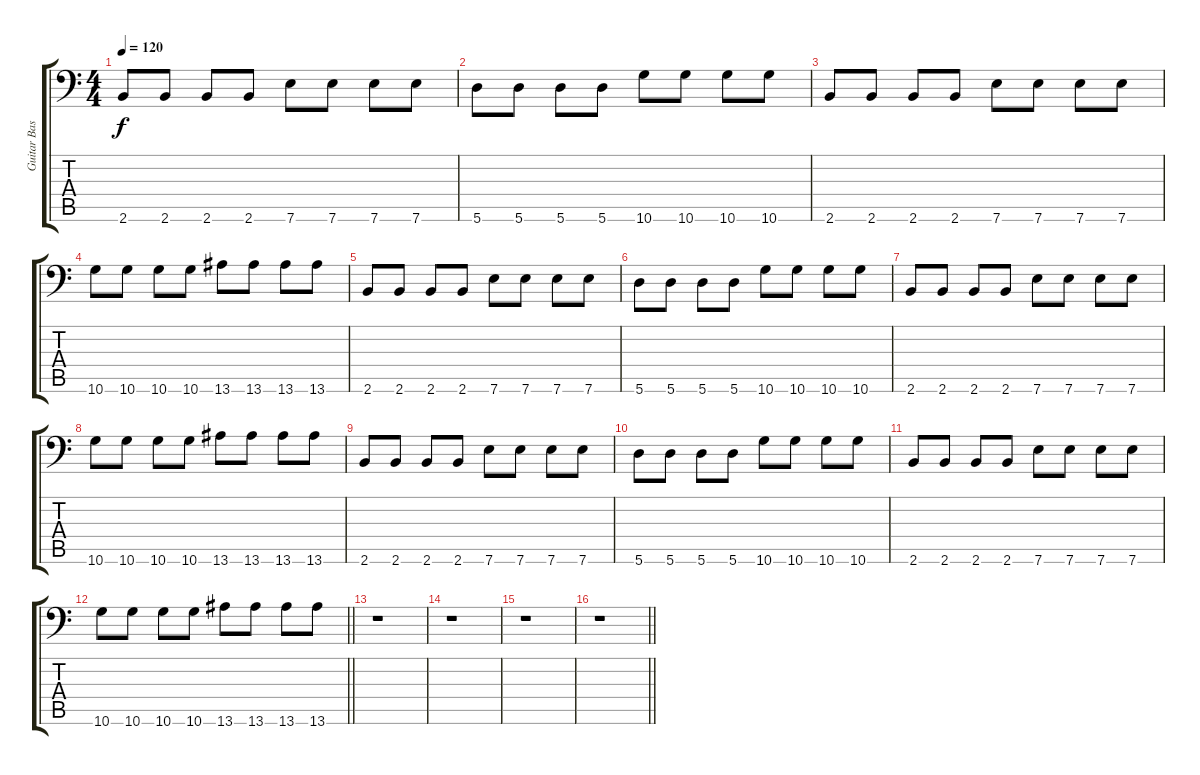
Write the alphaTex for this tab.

\track ("Guitar Bass" "Guitar Bas") {instrument electricbassfinger}
\staff {score tabs}
\tuning (B3 Gb3 D3 A2 E2 A1) {hide}
\ts (4 4)
\tempo 120
\clef f4
\ks c
2.6.8{dy f} 2.6.8 2.6.8 2.6.8 7.6.8 7.6.8 7.6.8 7.6.8 |
5.6.8 5.6.8 5.6.8 5.6.8 10.6.8 10.6.8 10.6.8 10.6.8 |
2.6.8 2.6.8 2.6.8 2.6.8 7.6.8 7.6.8 7.6.8 7.6.8 |
10.6.8 10.6.8 10.6.8 10.6.8 13.6.8 13.6.8 13.6.8 13.6.8 |
2.6.8 2.6.8 2.6.8 2.6.8 7.6.8 7.6.8 7.6.8 7.6.8 |
5.6.8 5.6.8 5.6.8 5.6.8 10.6.8 10.6.8 10.6.8 10.6.8 |
2.6.8 2.6.8 2.6.8 2.6.8 7.6.8 7.6.8 7.6.8 7.6.8 |
10.6.8 10.6.8 10.6.8 10.6.8 13.6.8 13.6.8 13.6.8 13.6.8 |
2.6.8 2.6.8 2.6.8 2.6.8 7.6.8 7.6.8 7.6.8 7.6.8 |
5.6.8 5.6.8 5.6.8 5.6.8 10.6.8 10.6.8 10.6.8 10.6.8 |
2.6.8 2.6.8 2.6.8 2.6.8 7.6.8 7.6.8 7.6.8 7.6.8 |
\barLineRight lightlight
10.6.8 10.6.8 10.6.8 10.6.8 13.6.8 13.6.8 13.6.8 13.6.8 |
r.1 |
r.1 |
r.1 |
\barLineRight lightlight
r.1
